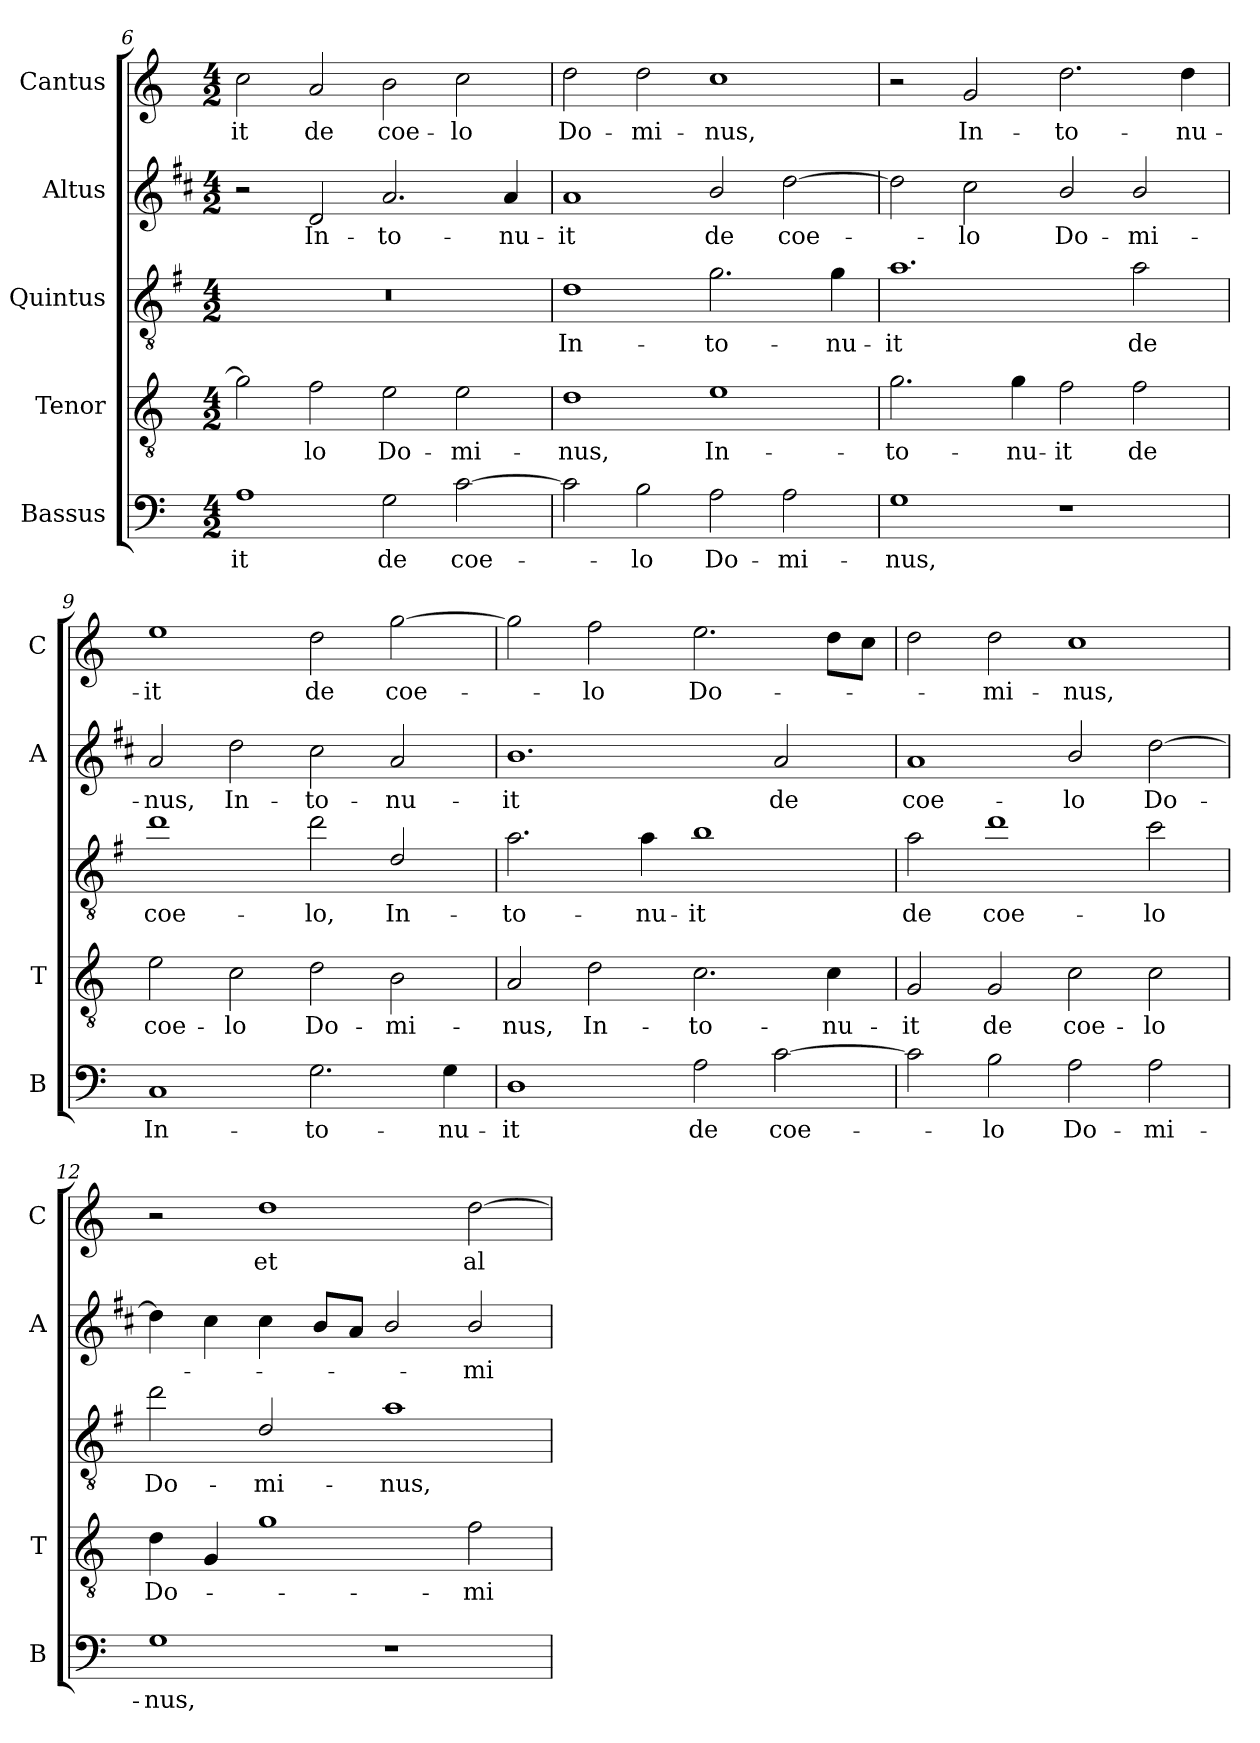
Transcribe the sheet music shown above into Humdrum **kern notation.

**kern	**text	**kern	**text	**kern	**text	**kern	**text	**kern	**text
*part5	*part5	*part4	*part4	*part3	*part3	*part2	*part2	*part1	*part1
*staff5	*staff5	*staff4	*staff4	*staff3	*staff3	*staff2	*staff2	*staff1	*staff1
*I"Bassus	*	*I"Tenor	*	*I"Quintus	*	*I"Altus	*	*I"Cantus	*
*I'B	*	*I'T	*	*	*	*I'A	*	*I'C	*
!!LO:LB:g=z
*clefF4	*	*clefGv2	*	*clefGv2	*	*clefG2	*	*clefG2	*
*	*	*	*	*ITrd4c7	*	*ITrd1c2	*	*	*
*k[]	*	*k[]	*	*k[]	*	*k[]	*	*k[]	*
*C:	*	*C:	*	*C:	*	*C:	*	*C:	*
*M4/2	*	*M4/2	*	*M4/2	*	*M4/2	*	*M4/2	*
=6	=6	=6	=6	=6	=6	=6	=6	=6	=6
!	!LO:LY:b	!	!	!	!	!	!	!	!LO:LY:b
1A	-it	2g\]	.	0r	.	2r	.	2cc\	-it
!	!	!	!LO:LY:b	!	!	!	!LO:LY:b	!	!LO:LY:b
.	.	2f\	-lo	.	.	2c/	In-	2a/	de
!	!LO:LY:b	!	!LO:LY:b	!	!	!	!LO:LY:b	!	!LO:LY:b
2G\	de	2e\	Do-	.	.	2.g/	-to-	2b\	coe-
!	!LO:LY:b	!	!LO:LY:b	!	!	!	!	!	!LO:LY:b
[2c\	coe-	2e\	-mi-	.	.	.	.	2cc\	-lo
!	!	!	!	!	!	!	!LO:LY:b	!	!
.	.	.	.	.	.	4g/	-nu-	.	.
=7	=7	=7	=7	=7	=7	=7	=7	=7	=7
!	!	!	!LO:LY:b	!	!LO:LY:b	!	!LO:LY:b	!	!LO:LY:b
2c\]	.	1d	-nus,	1G	In-	1g	-it	2dd\	Do-
!	!LO:LY:b	!	!	!	!	!	!	!	!LO:LY:b
2B\	-lo	.	.	.	.	.	.	2dd\	-mi-
!	!LO:LY:b	!	!LO:LY:b	!	!LO:LY:b	!	!LO:LY:b	!	!LO:LY:b
2A\	Do-	1e	In-	2.c\	-to-	2a/	de	1cc	-nus,
!	!LO:LY:b	!	!	!	!	!	!LO:LY:b	!	!
2A\	-mi-	.	.	.	.	[2cc\	coe-	.	.
!	!	!	!	!	!LO:LY:b	!	!	!	!
.	.	.	.	4c\	-nu-	.	.	.	.
=8	=8	=8	=8	=8	=8	=8	=8	=8	=8
!	!LO:LY:b	!	!LO:LY:b	!	!LO:LY:b	!	!	!	!
1G	-nus,	2.g\	-to-	1.d	-it	2cc\]	.	2r	.
!	!	!	!	!	!	!	!LO:LY:b	!	!LO:LY:b
.	.	.	.	.	.	2b\	-lo	2g/	In-
!	!	!	!LO:LY:b	!	!	!	!	!	!
.	.	4g\	-nu-	.	.	.	.	.	.
!	!	!	!LO:LY:b	!	!	!	!LO:LY:b	!	!LO:LY:b
1r	.	2f\	-it	.	.	2a/	Do-	2.dd\	-to-
!	!	!	!LO:LY:b	!	!LO:LY:b	!	!LO:LY:b	!	!
.	.	2f\	de	2d\	de	2a/	-mi-	.	.
!	!	!	!	!	!	!	!	!	!LO:LY:b
.	.	.	.	.	.	.	.	4dd\	-nu-
=9	=9	=9	=9	=9	=9	=9	=9	=9	=9
!	!LO:LY:b	!	!LO:LY:b	!	!LO:LY:b	!	!LO:LY:b	!	!LO:LY:b
1C	In-	2e\	coe-	1g	coe-	2g/	-nus,	1ee	-it
!	!	!	!LO:LY:b	!	!	!	!LO:LY:b	!	!
.	.	2c\	-lo	.	.	2cc\	In-	.	.
!	!LO:LY:b	!	!LO:LY:b	!	!LO:LY:b	!	!LO:LY:b	!	!LO:LY:b
2.G\	-to-	2d\	Do-	2g\	-lo,	2b\	-to-	2dd\	de
!	!	!	!LO:LY:b	!	!LO:LY:b	!	!LO:LY:b	!	!LO:LY:b
.	.	2B\	-mi-	2G/	In-	2g/	-nu-	[2gg\	coe-
!	!LO:LY:b	!	!	!	!	!	!	!	!
4G\	-nu-	.	.	.	.	.	.	.	.
=10	=10	=10	=10	=10	=10	=10	=10	=10	=10
!	!LO:LY:b	!	!LO:LY:b	!	!LO:LY:b	!	!LO:LY:b	!	!
1D	-it	2A/	-nus,	2.d\	-to-	1.a	-it	2gg\]	.
!	!	!	!LO:LY:b	!	!	!	!	!	!LO:LY:b
.	.	2d\	In-	.	.	.	.	2ff\	-lo
!	!	!	!	!	!LO:LY:b	!	!	!	!
.	.	.	.	4d\	-nu-	.	.	.	.
!	!LO:LY:b	!	!LO:LY:b	!	!LO:LY:b	!	!	!	!LO:LY:b
2A\	de	2.c\	-to-	1e	-it	.	.	2.ee\	Do-
!	!LO:LY:b	!	!	!	!	!	!LO:LY:b	!	!
[2c\	coe-	.	.	.	.	2g/	de	.	.
!	!	!	!LO:LY:b	!	!	!	!	!	!
.	.	4c\	-nu-	.	.	.	.	8dd\L	.
.	.	.	.	.	.	.	.	8cc\J	.
!!LO:LB:g=z
=11	=11	=11	=11	=11	=11	=11	=11	=11	=11
!	!	!	!LO:LY:b	!	!LO:LY:b	!	!LO:LY:b	!	!
2c\]	.	2G/	-it	2d\	de	1g	coe-	2dd\	.
!	!LO:LY:b	!	!LO:LY:b	!	!LO:LY:b	!	!	!	!LO:LY:b
2B\	-lo	2G/	de	1g	coe-	.	.	2dd\	-mi-
!	!LO:LY:b	!	!LO:LY:b	!	!	!	!LO:LY:b	!	!LO:LY:b
2A\	Do-	2c\	coe-	.	.	2a/	-lo	1cc	-nus,
!	!LO:LY:b	!	!LO:LY:b	!	!LO:LY:b	!	!LO:LY:b	!	!
2A\	-mi-	2c\	-lo	2f\	-lo	[2cc\	Do-	.	.
=12	=12	=12	=12	=12	=12	=12	=12	=12	=12
!	!LO:LY:b	!	!LO:LY:b	!	!LO:LY:b	!	!	!	!
1G	-nus,	4d\	Do-	2g\	Do-	4cc\]	.	2r	.
.	.	4G/	.	.	.	4b\	.	.	.
!	!	!	!	!	!LO:LY:b	!	!	!	!LO:LY:b
.	.	1g	.	2G/	-mi-	4b\	.	1dd	et
.	.	.	.	.	.	8a/L	.	.	.
.	.	.	.	.	.	8g/J	.	.	.
!	!	!	!	!	!LO:LY:b	!	!	!	!
1r	.	.	.	1d	-nus,	2a/	.	.	.
!	!	!	!LO:LY:b	!	!	!	!LO:LY:b	!	!LO:LY:b
.	.	2f\	-mi-	.	.	2a/	-mi-	[2dd\	al-
=	=	=	=	=	=	=	=	=	=
*-	*-	*-	*-	*-	*-	*-	*-	*-	*-
